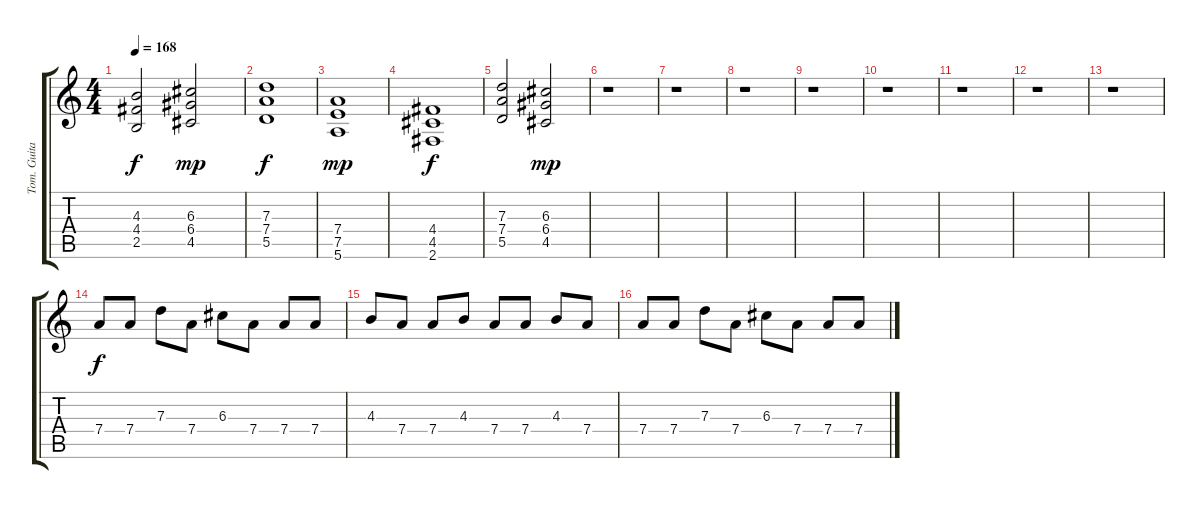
\track ("Tom. Guitar" "Tom. Guita") {instrument distortionguitar}
\staff {score tabs}
\tuning (E4 B3 G3 D3 A2 E2) {hide}
\ts (4 4)
\tempo 168
\clef g2
\ks c
(4.3 4.4 2.5).2{dy f} (6.3 6.4 4.5).2{dy mp} |
(7.3 7.4 5.5).1{dy f} |
(7.4 7.5 5.6).1{dy mp} |
(4.4 4.5 2.6).1{dy f} |
(7.3 7.4 5.5).2 (6.3 6.4 4.5).2{dy mp} |
r.1 |
r.1 |
r.1 |
r.1 |
r.1 |
r.1 |
r.1 |
r.1 |
7.4.8{dy f} 7.4.8 7.3.8 7.4.8 6.3.8 7.4.8 7.4.8 7.4.8 |
4.3.8 7.4.8 7.4.8 4.3.8 7.4.8 7.4.8 4.3.8 7.4.8 |
7.4.8 7.4.8 7.3.8 7.4.8 6.3.8 7.4.8 7.4.8 7.4.8
